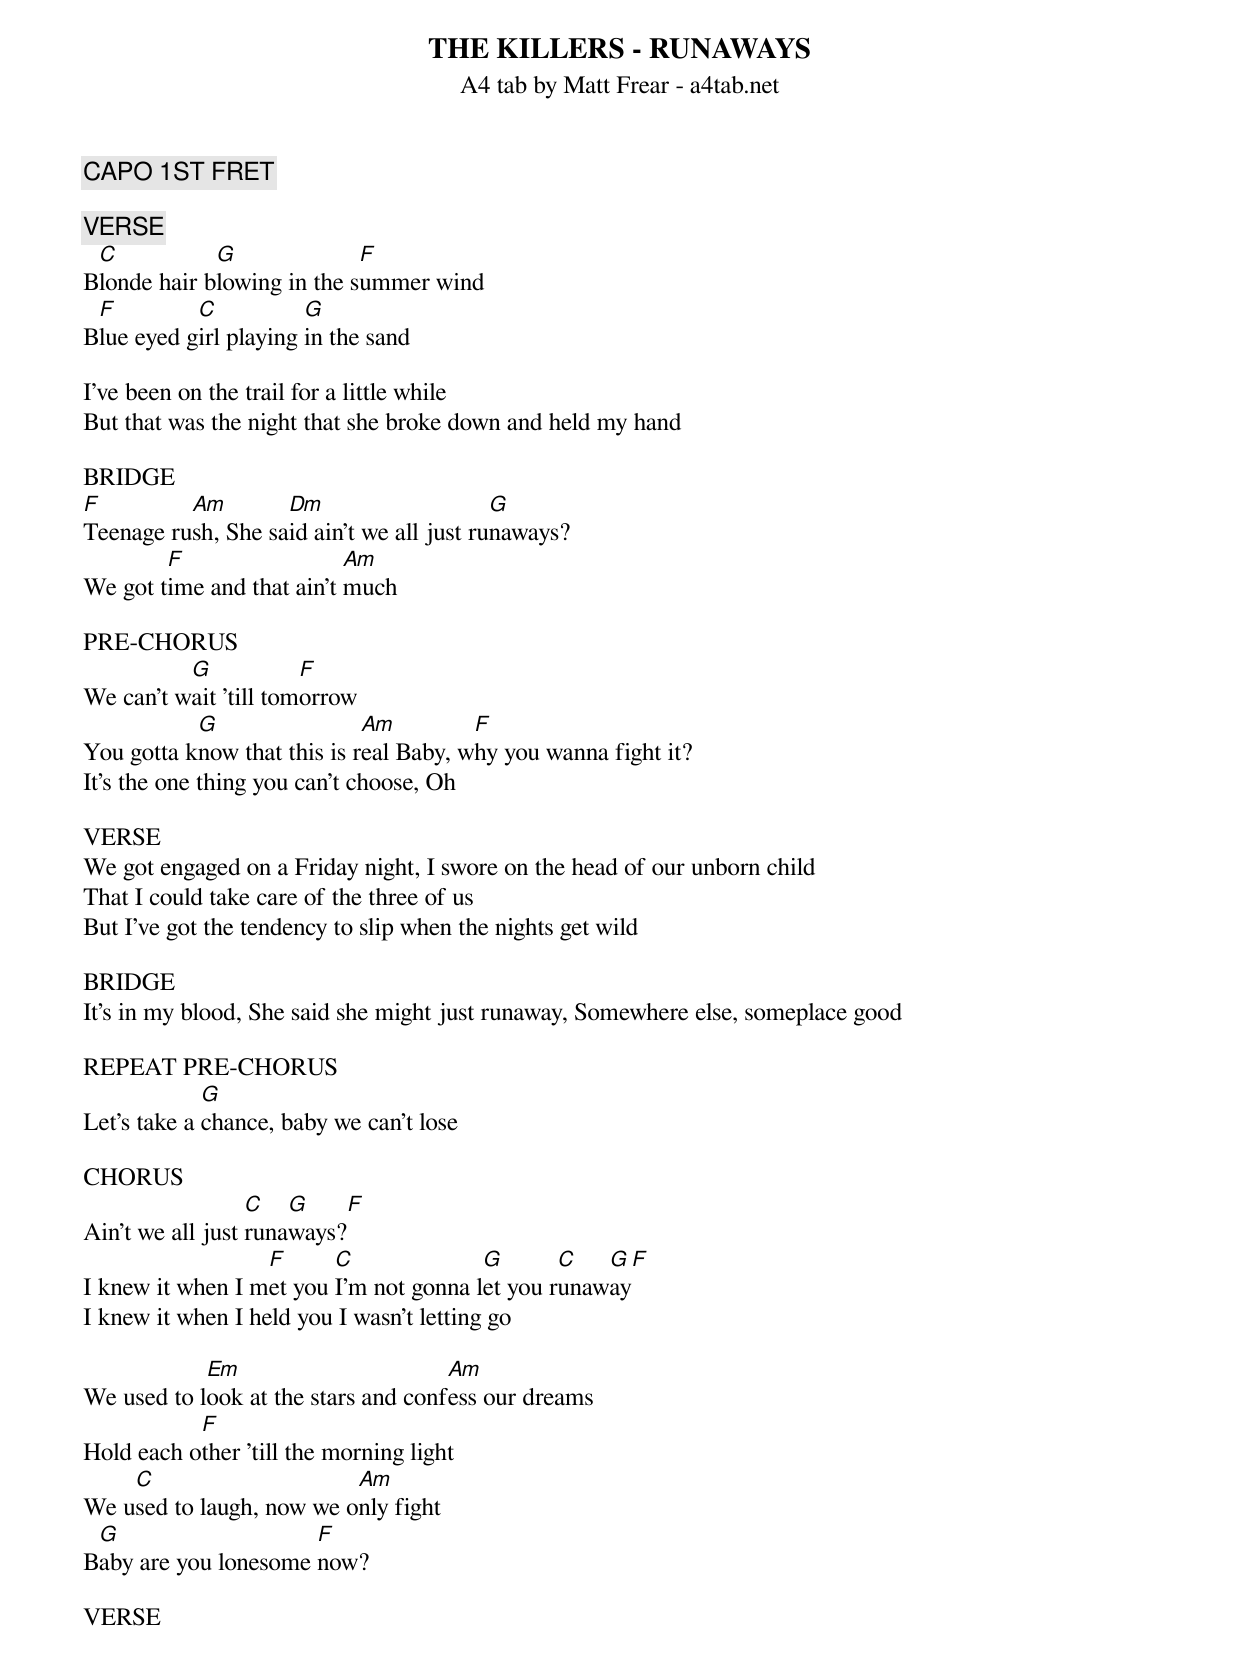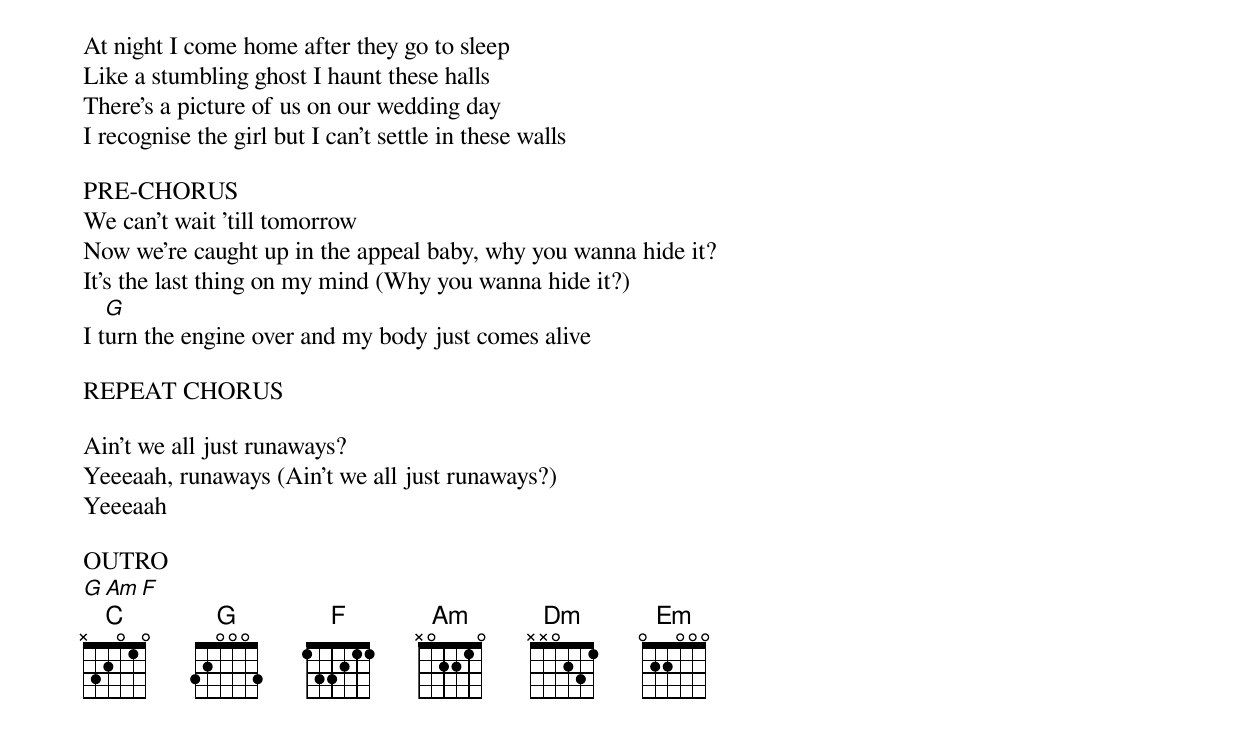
THE KILLERS - RUNAWAYS
A4 tab by Matt Frear - a4tab.net

CAPO 1ST FRET

VERSE
 C           G              F
Blonde hair blowing in the summer wind
 F         C           G
Blue eyed girl playing in the sand

I've been on the trail for a little while
But that was the night that she broke down and held my hand

BRIDGE
F         Am        Dm                     G
Teenage rush, She said ain't we all just runaways?
        F                  Am
We got time and that ain't much

PRE-CHORUS
          G            F
We can't wait 'till tomorrow
           G                 Am         F
You gotta know that this is real Baby, why you wanna fight it?
It's the one thing you can't choose, Oh

VERSE
We got engaged on a Friday night, I swore on the head of our unborn child
That I could take care of the three of us
But I've got the tendency to slip when the nights get wild

BRIDGE
It's in my blood, She said she might just runaway, Somewhere else, someplace good

REPEAT PRE-CHORUS
             G
Let's take a chance, baby we can't lose

CHORUS
                  C   G    F
Ain't we all just runaways?
                  F      C              G       C   G   F
I knew it when I met you I'm not gonna let you runaway
I knew it when I held you I wasn't letting go

            Em                       Am
We used to look at the stars and confess our dreams
           F
Hold each other 'till the morning light
    C                     Am
We used to laugh, now we only fight
 G                    F
Baby are you lonesome now?

VERSE
At night I come home after they go to sleep
Like a stumbling ghost I haunt these halls
There's a picture of us on our wedding day
I recognise the girl but I can't settle in these walls

PRE-CHORUS
We can't wait 'till tomorrow
Now we're caught up in the appeal baby, why you wanna hide it?
It's the last thing on my mind (Why you wanna hide it?)
   G
I turn the engine over and my body just comes alive

REPEAT CHORUS

Ain't we all just runaways?
Yeeeaah, runaways (Ain't we all just runaways?)
Yeeeaah

OUTRO
G Am F
